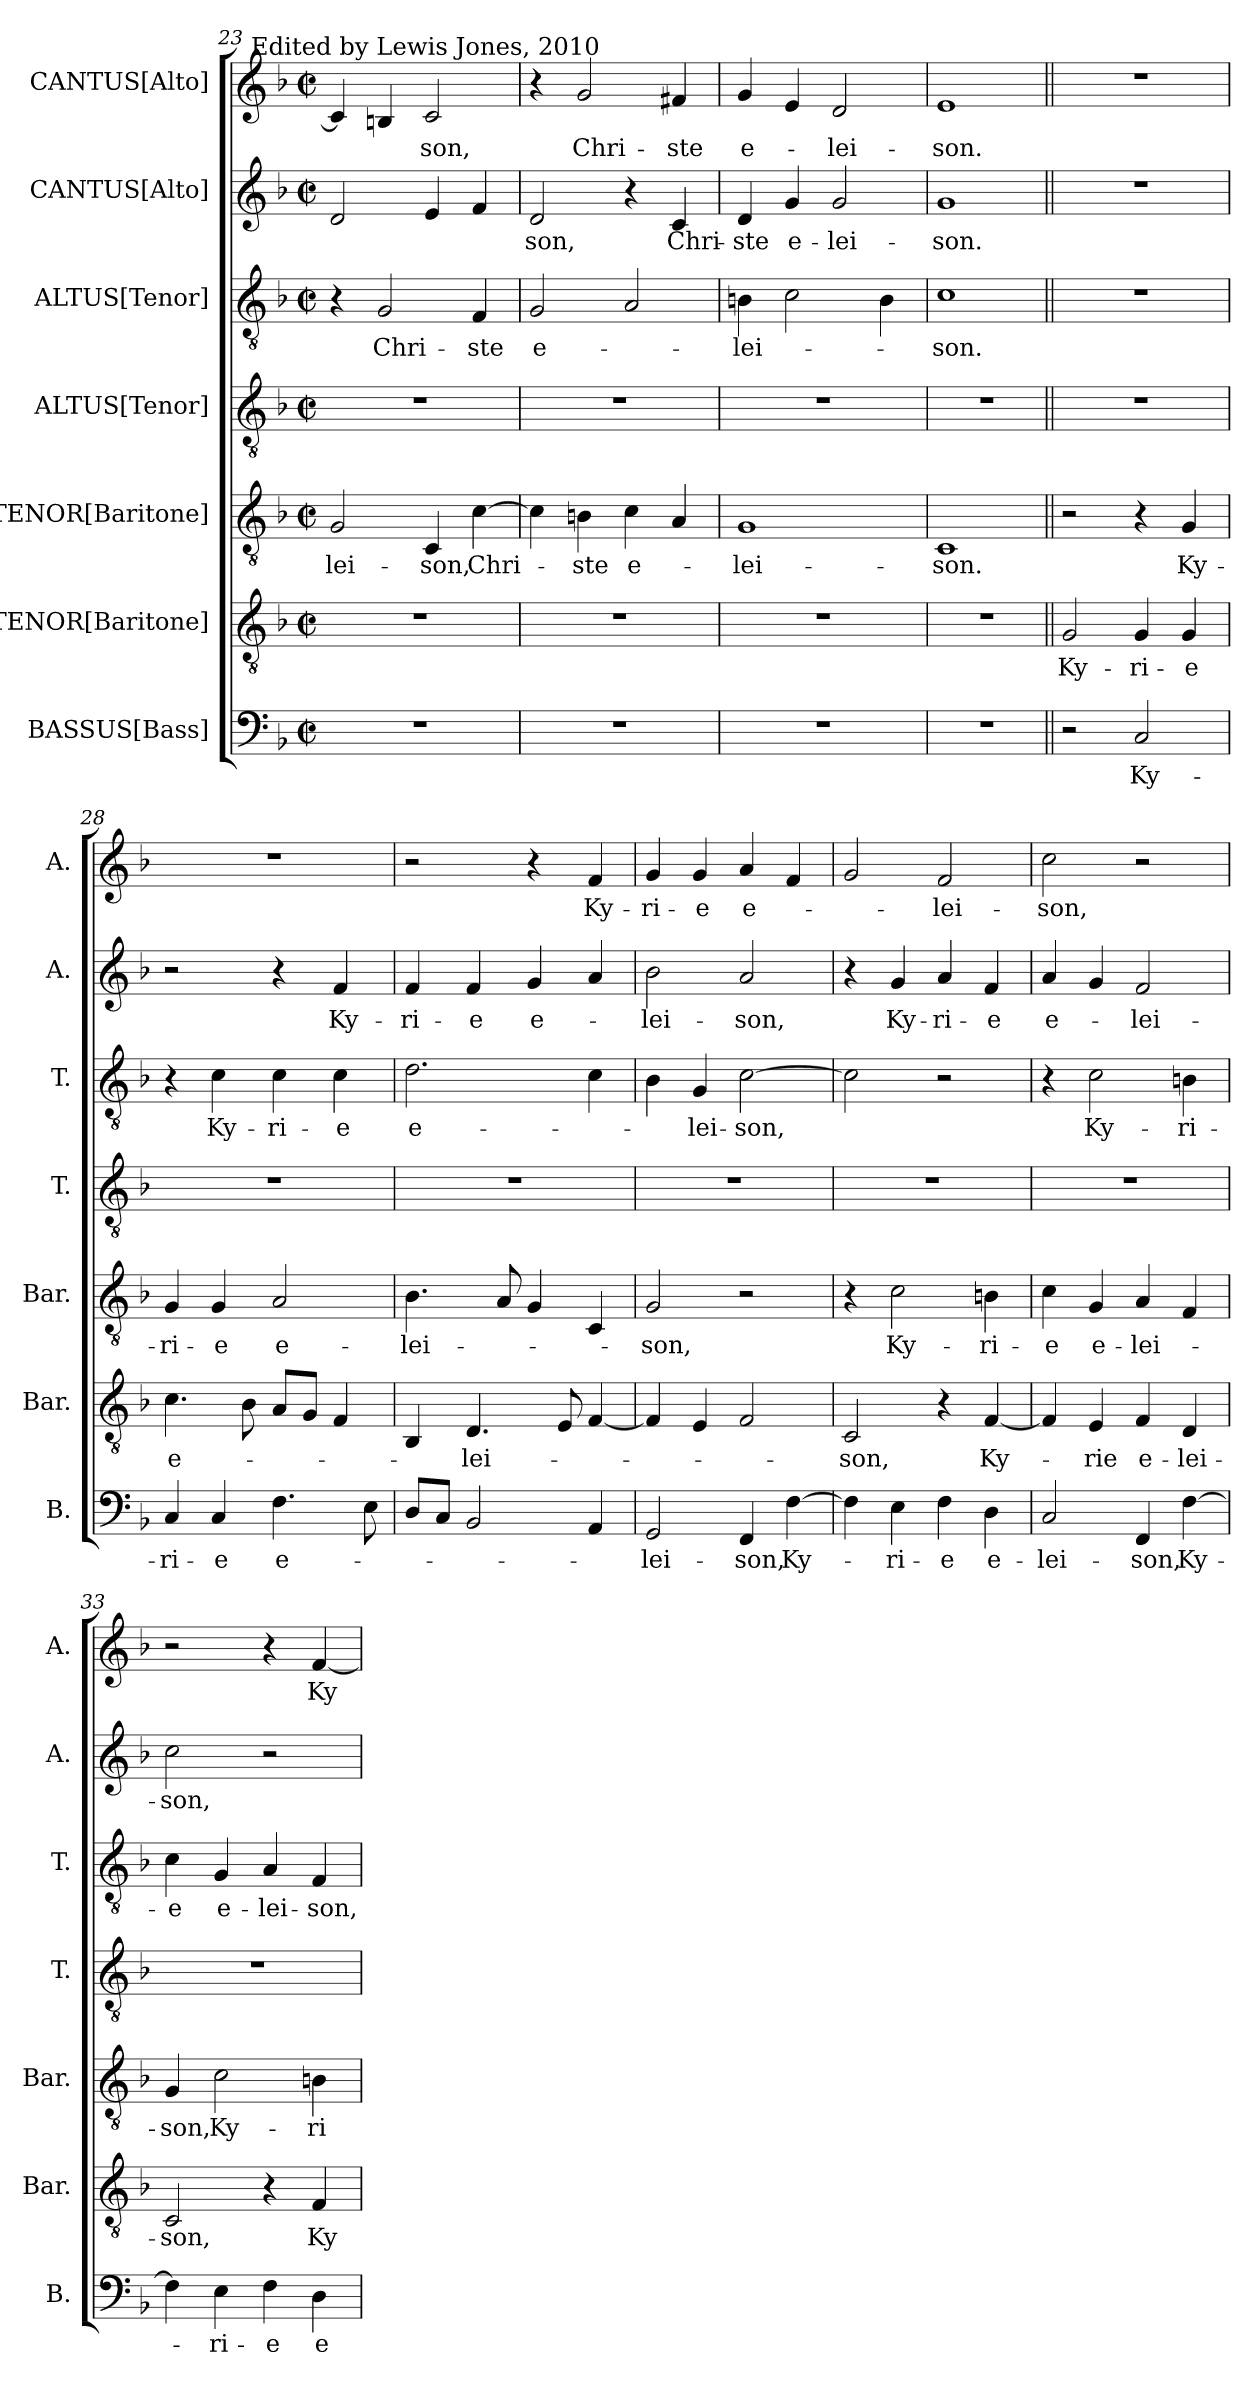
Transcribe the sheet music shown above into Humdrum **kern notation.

**kern	**text	**kern	**text	**kern	**text	**kern	**kern	**text	**kern	**text	**kern	**text
*part7	*part7	*part6	*part6	*part5	*part5	*part4	*part3	*part3	*part2	*part2	*part1	*part1
*staff7	*staff7	*staff6	*staff6	*staff5	*staff5	*staff4	*staff3	*staff3	*staff2	*staff2	*staff1	*staff1
*I"BASSUS[Bass]	*	*I"TENOR[Baritone]	*	*I"TENOR[Baritone]	*	*I"ALTUS[Tenor]	*I"ALTUS[Tenor]	*	*I"CANTUS[Alto]	*	*I"CANTUS[Alto]	*
*I'B.	*	*I'Bar.	*	*I'Bar.	*	*I'T.	*I'T.	*	*I'A.	*	*I'A.	*
*clefF4	*	*clefGv2	*	*clefGv2	*	*clefGv2	*clefGv2	*	*clefG2	*	*clefG2	*
*	*	*ITrd7c12	*	*ITrd7c12	*	*ITrd7c12	*ITrd7c12	*	*	*	*	*
*k[b-]	*	*k[b-]	*	*k[b-]	*	*k[b-]	*k[b-]	*	*k[b-]	*	*k[b-]	*
*F:	*	*F:	*	*F:	*	*F:	*F:	*	*F:	*	*F:	*
*M2/2	*	*M2/2	*	*M2/2	*	*M2/2	*M2/2	*	*M2/2	*	*M2/2	*
*met(c|)	*	*met(c|)	*	*met(c|)	*	*met(c|)	*met(c|)	*	*met(c|)	*	*met(c|)	*
=23	=23	=23	=23	=23	=23	=23	=23	=23	=23	=23	=23	=23
!	!	!	!	!	!LO:LY:b	!	!	!	!	!	!	!
1r	.	1r	.	2GG/	-lei-	1r	4r	.	2d/	.	4c/]	.
!	!	!	!	!	!	!	!	!LO:LY:b	!	!	!	!
.	.	.	.	.	.	.	2GG/	Chri-	.	.	4Bn/	.
!	!	!	!	!	!	!	!	!	!	!	!LO:TX:a:cj:t=Edited by Lewis Jones, 2010	!
!	!	!	!	!	!LO:LY:b	!	!	!	!	!	!	!LO:LY:b
.	.	.	.	4CC/	-son,	.	.	.	4e/	.	2c/	-son,
!	!	!	!	!	!LO:LY:b	!	!	!LO:LY:b	!	!	!	!
.	.	.	.	[>4C\	Chri-	.	4FF/	-ste	4f/	.	.	.
=24	=24	=24	=24	=24	=24	=24	=24	=24	=24	=24	=24	=24
!	!	!	!	!	!	!	!	!LO:LY:b	!	!LO:LY:b	!	!
1r	.	1r	.	4C\]	.	1r	2GG/	e-	2d/	-son,	4r	.
!	!	!	!	!	!LO:LY:b	!	!	!	!	!	!	!LO:LY:b
.	.	.	.	4BBn\	-ste	.	.	.	.	.	2g/	Chri-
!	!	!	!	!	!LO:LY:b	!	!	!	!	!	!	!
.	.	.	.	4C\	e-	.	2AA/	.	4r	.	.	.
!	!	!	!	!	!	!	!	!	!	!LO:LY:b	!	!LO:LY:b
.	.	.	.	4AA/	.	.	.	.	4c/	Chri-	4f#X/	-ste
=25	=25	=25	=25	=25	=25	=25	=25	=25	=25	=25	=25	=25
!	!	!	!	!	!LO:LY:b	!	!	!LO:LY:b	!	!LO:LY:b	!	!LO:LY:b
1r	.	1r	.	1GG	-lei-	1r	4BBn\	-lei-	4d/	-ste	4g/	e-
!	!	!	!	!	!	!	!	!	!	!LO:LY:b	!	!
.	.	.	.	.	.	.	2C\	.	4g/	e-	4e/	.
!	!	!	!	!	!	!	!	!	!	!LO:LY:b	!	!LO:LY:b
.	.	.	.	.	.	.	.	.	2g/	-lei-	2d/	-lei-
.	.	.	.	.	.	.	4BB\	.	.	.	.	.
=26	=26	=26	=26	=26	=26	=26	=26	=26	=26	=26	=26	=26
!	!	!	!	!	!LO:LY:b	!	!	!LO:LY:b	!	!LO:LY:b	!	!LO:LY:b
1r	.	1r	.	1CC	-son.	1r	1C	-son.	1g	-son.	1e	-son.
!!LO:PB:g=z
=27||	=27||	=27||	=27||	=27||	=27||	=27||	=27||	=27||	=27||	=27||	=27||	=27||
!	!	!	!LO:LY:b	!	!	!	!	!	!	!	!	!
2r	.	2GG/	Ky-	2r	.	1r	1r	.	1r	.	1r	.
!	!LO:LY:b	!	!LO:LY:b	!	!	!	!	!	!	!	!	!
2C/	Ky-	4GG/	-ri-	4r	.	.	.	.	.	.	.	.
!	!	!	!LO:LY:b	!	!LO:LY:b	!	!	!	!	!	!	!
.	.	4GG/	-e	4GG/	Ky-	.	.	.	.	.	.	.
=28	=28	=28	=28	=28	=28	=28	=28	=28	=28	=28	=28	=28
!	!LO:LY:b	!	!LO:LY:b	!	!LO:LY:b	!	!	!	!	!	!	!
4C/	-ri-	4.C\	e-	4GG/	-ri-	1r	4r	.	2r	.	1r	.
!	!LO:LY:b	!	!	!	!LO:LY:b	!	!	!LO:LY:b	!	!	!	!
4C/	-e	.	.	4GG/	-e	.	4C\	Ky-	.	.	.	.
.	.	8BB-\	.	.	.	.	.	.	.	.	.	.
!	!LO:LY:b	!	!	!	!LO:LY:b	!	!	!LO:LY:b	!	!	!	!
4.F\	e-	8AA/L	.	2AA/	e-	.	4C\	-ri-	4r	.	.	.
.	.	8GG/J	.	.	.	.	.	.	.	.	.	.
!	!	!	!	!	!	!	!	!LO:LY:b	!	!LO:LY:b	!	!
.	.	4FF/	.	.	.	.	4C\	-e	4f/	Ky-	.	.
8E\	.	.	.	.	.	.	.	.	.	.	.	.
=29	=29	=29	=29	=29	=29	=29	=29	=29	=29	=29	=29	=29
!	!	!	!	!	!LO:LY:b	!	!	!LO:LY:b	!	!LO:LY:b	!	!
8D/L	.	4BBB-/	.	4.BB-\	-lei-	1r	2.D\	e-	4f/	-ri-	2r	.
8C/J	.	.	.	.	.	.	.	.	.	.	.	.
!	!	!	!LO:LY:b	!	!	!	!	!	!	!LO:LY:b	!	!
2BB-/	.	4.DD/	-lei-	.	.	.	.	.	4f/	-e	.	.
.	.	.	.	8AA/	.	.	.	.	.	.	.	.
!	!	!	!	!	!	!	!	!	!	!LO:LY:b	!	!
.	.	.	.	4GG/	.	.	.	.	4g/	e-	4r	.
.	.	8EE/	.	.	.	.	.	.	.	.	.	.
!	!	!	!	!	!	!	!	!	!	!	!	!LO:LY:b
4AA/	.	[<4FF/	.	4CC/	.	.	4C\	.	4a/	.	4f/	Ky-
=30	=30	=30	=30	=30	=30	=30	=30	=30	=30	=30	=30	=30
!	!LO:LY:b	!	!	!	!LO:LY:b	!	!	!	!	!LO:LY:b	!	!LO:LY:b
2GG/	-lei-	4FF/]	.	2GG/	-son,	1r	4BB-\	.	2b-\	-lei-	4g/	-ri-
!	!	!	!	!	!	!	!	!LO:LY:b	!	!	!	!LO:LY:b
.	.	4EE/	.	.	.	.	4GG/	-lei-	.	.	4g/	-e
!	!LO:LY:b	!	!	!	!	!	!	!LO:LY:b	!	!LO:LY:b	!	!LO:LY:b
4FF/	-son,	2FF/	.	2r	.	.	[>2C\	-son,	2a/	-son,	4a/	e-
!	!LO:LY:b	!	!	!	!	!	!	!	!	!	!	!
[>4F\	Ky-	.	.	.	.	.	.	.	.	.	4f/	.
=31	=31	=31	=31	=31	=31	=31	=31	=31	=31	=31	=31	=31
!	!	!	!LO:LY:b	!	!	!	!	!	!	!	!	!
4F\]	.	2CC/	-son,	4r	.	1r	2C\]	.	4r	.	2g/	.
!	!LO:LY:b	!	!	!	!LO:LY:b	!	!	!	!	!LO:LY:b	!	!
4E\	-ri-	.	.	2C\	Ky-	.	.	.	4g/	Ky-	.	.
!	!LO:LY:b	!	!	!	!	!	!	!	!	!LO:LY:b	!	!LO:LY:b
4F\	-e	4r	.	.	.	.	2r	.	4a/	-ri-	2f/	-lei-
!	!LO:LY:b	!	!LO:LY:b	!	!LO:LY:b	!	!	!	!	!LO:LY:b	!	!
4D\	e-	[<4FF/	Ky-	4BBn\	-ri-	.	.	.	4f/	-e	.	.
=32	=32	=32	=32	=32	=32	=32	=32	=32	=32	=32	=32	=32
!	!LO:LY:b	!	!	!	!LO:LY:b	!	!	!	!	!LO:LY:b	!	!LO:LY:b
2C/	-lei-	4FF/]	.	4C\	-e	1r	4r	.	4a/	e-	2cc\	-son,
!	!	!	!LO:LY:b	!	!LO:LY:b	!	!	!LO:LY:b	!	!	!	!
.	.	4EE/	-rie	4GG/	e-	.	2C\	Ky-	4g/	.	.	.
!	!LO:LY:b	!	!LO:LY:b	!	!LO:LY:b	!	!	!	!	!LO:LY:b	!	!
4FF/	-son,	4FF/	e-	4AA/	-lei-	.	.	.	2f/	-lei-	2r	.
!	!LO:LY:b	!	!LO:LY:b	!	!	!	!	!LO:LY:b	!	!	!	!
[>4F\	Ky-	4DD/	-lei-	4FF/	.	.	4BBn\	-ri-	.	.	.	.
!!LO:LB:g=z
=33	=33	=33	=33	=33	=33	=33	=33	=33	=33	=33	=33	=33
!	!	!	!LO:LY:b	!	!LO:LY:b	!	!	!LO:LY:b	!	!LO:LY:b	!	!
4F\]	.	2CC/	-son,	4GG/	-son,	1r	4C\	-e	2cc\	-son,	2r	.
!	!LO:LY:b	!	!	!	!LO:LY:b	!	!	!LO:LY:b	!	!	!	!
4E\	-ri-	.	.	2C\	Ky-	.	4GG/	e-	.	.	.	.
!	!LO:LY:b	!	!	!	!	!	!	!LO:LY:b	!	!	!	!
4F\	-e	4r	.	.	.	.	4AA/	-lei-	2r	.	4r	.
!	!LO:LY:b	!	!LO:LY:b	!	!LO:LY:b	!	!	!LO:LY:b	!	!	!	!LO:LY:b
4D\	e-	4FF/	Ky-	4BBn\	-ri-	.	4FF/	-son,	.	.	[<4f/	Ky-
=	=	=	=	=	=	=	=	=	=	=	=	=
*-	*-	*-	*-	*-	*-	*-	*-	*-	*-	*-	*-	*-
